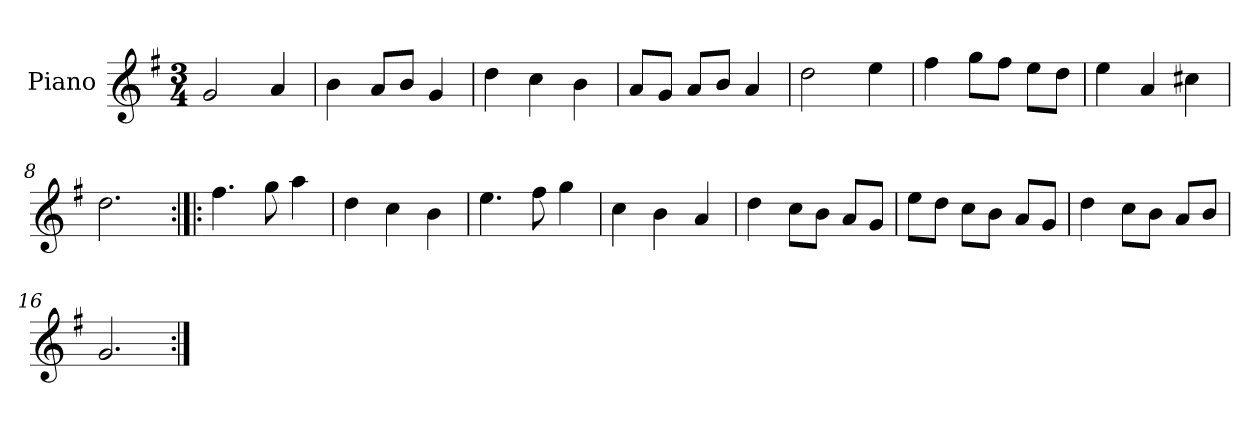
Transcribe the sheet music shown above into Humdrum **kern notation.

**kern
*part1
*staff1
*I"Piano
*I'Pno.
*clefG2
*k[f#]
*M3/4
=1
2g/
4a/
=2
4b\
8a/L
8b/J
4g/
=3
4dd\
4cc\
4b\
=4
8a/L
8g/J
8a/L
8b/J
4a/
=5
2dd\
4ee\
=6
4ff#\
8gg\L
8ff#\J
8ee\L
8dd\J
=7
4ee\
4a/
4cc#X\
=8
2.dd\
=9:|!|:
4.ff#\
8gg\
4aa\
=10
4dd\
4cc\
4b\
=11
4.ee\
8ff#\
4gg\
=12
4cc\
4b\
4a/
=13
4dd\
8cc\L
8b\J
8a/L
8g/J
=14
8ee\L
8dd\J
8cc\L
8b\J
8a/L
8g/J
=15
4dd\
8cc\L
8b\J
8a/L
8b/J
=16
2.g/
=:|!
*-
